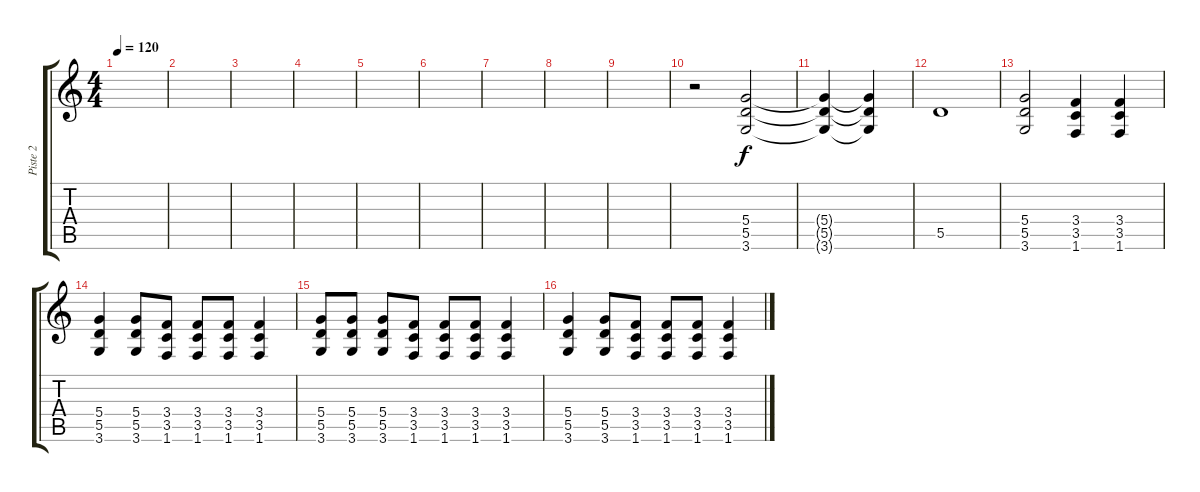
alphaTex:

\track ("Piste 2" "Piste 2") {instrument overdrivenguitar}
\staff {score tabs}
\tuning (E4 B3 G3 D3 A2 E2) {hide}
\ts (4 4)
\tempo 120
\clef g2
\ks c
|
|
|
|
|
|
|
|
|
r.2 (5.4 5.5 3.6).2 |
(5.4{t} 5.5{t} 3.6{t}).4 (5.4{t} 5.5{t} 3.6{t}).4 |
5.5.1 |
(5.4 5.5 3.6).2 (3.4 3.5 1.6).4 (3.4 3.5 1.6).4 |
(5.4 5.5 3.6).4 (5.4 5.5 3.6).8 (3.4 3.5 1.6).8 (3.4 3.5 1.6).8 (3.4 3.5 1.6).8 (3.4 3.5 1.6).4 |
(5.4 5.5 3.6).8 (5.4 5.5 3.6).8 (5.4 5.5 3.6).8 (3.4 3.5 1.6).8 (3.4 3.5 1.6).8 (3.4 3.5 1.6).8 (3.4 3.5 1.6).4 |
(5.4 5.5 3.6).4 (5.4 5.5 3.6).8 (3.4 3.5 1.6).8 (3.4 3.5 1.6).8 (3.4 3.5 1.6).8 (3.4 3.5 1.6).4
